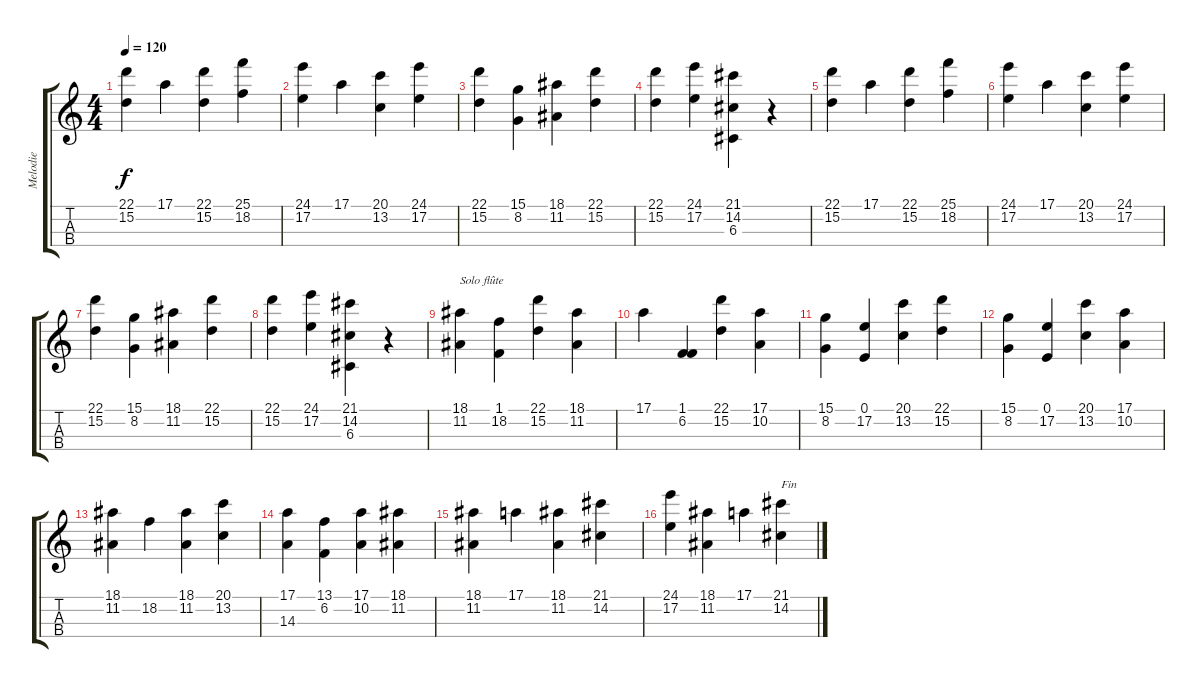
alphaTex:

\track ("Melodie" "Melodie") {instrument vibraphone}
\staff {score tabs}
\tuning (E4 B3 G3 D3) {hide}
\ts (4 4)
\tempo 120
\clef g2
\ks c
(22.1 15.2).4{dy f} 17.1.4 (22.1 15.2).4 (25.1 18.2).4 |
(24.1 17.2).4 17.1.4 (20.1 13.2).4 (24.1 17.2).4 |
(22.1 15.2).4 (15.1 8.2).4 (18.1 11.2).4 (22.1 15.2).4 |
(22.1 15.2).4 (24.1 17.2).4 (21.1 14.2 6.3).4 r.4 |
(22.1 15.2).4 17.1.4 (22.1 15.2).4 (25.1 18.2).4 |
(24.1 17.2).4 17.1.4 (20.1 13.2).4 (24.1 17.2).4 |
(22.1 15.2).4 (15.1 8.2).4 (18.1 11.2).4 (22.1 15.2).4 |
(22.1 15.2).4 (24.1 17.2).4 (21.1 14.2 6.3).4 r.4 |
(18.1 11.2).4{txt "Solo flûte"} (1.1 18.2).4 (22.1 15.2).4 (18.1 11.2).4 |
17.1.4 (1.1 6.2).4 (22.1 15.2).4 (17.1 10.2).4 |
(15.1 8.2).4 (0.1 17.2).4 (20.1 13.2).4 (22.1 15.2).4 |
(15.1 8.2).4 (0.1 17.2).4 (20.1 13.2).4 (17.1 10.2).4 |
(18.1 11.2).4 18.2.4 (18.1 11.2).4 (20.1 13.2).4 |
(17.1 14.3).4 (13.1 6.2).4 (17.1 10.2).4 (18.1 11.2).4 |
(18.1 11.2).4 17.1.4 (18.1 11.2).4 (21.1 14.2).4 |
(24.1 17.2).4 (18.1 11.2).4 17.1.4 (21.1 14.2).4{txt "Fin"}
